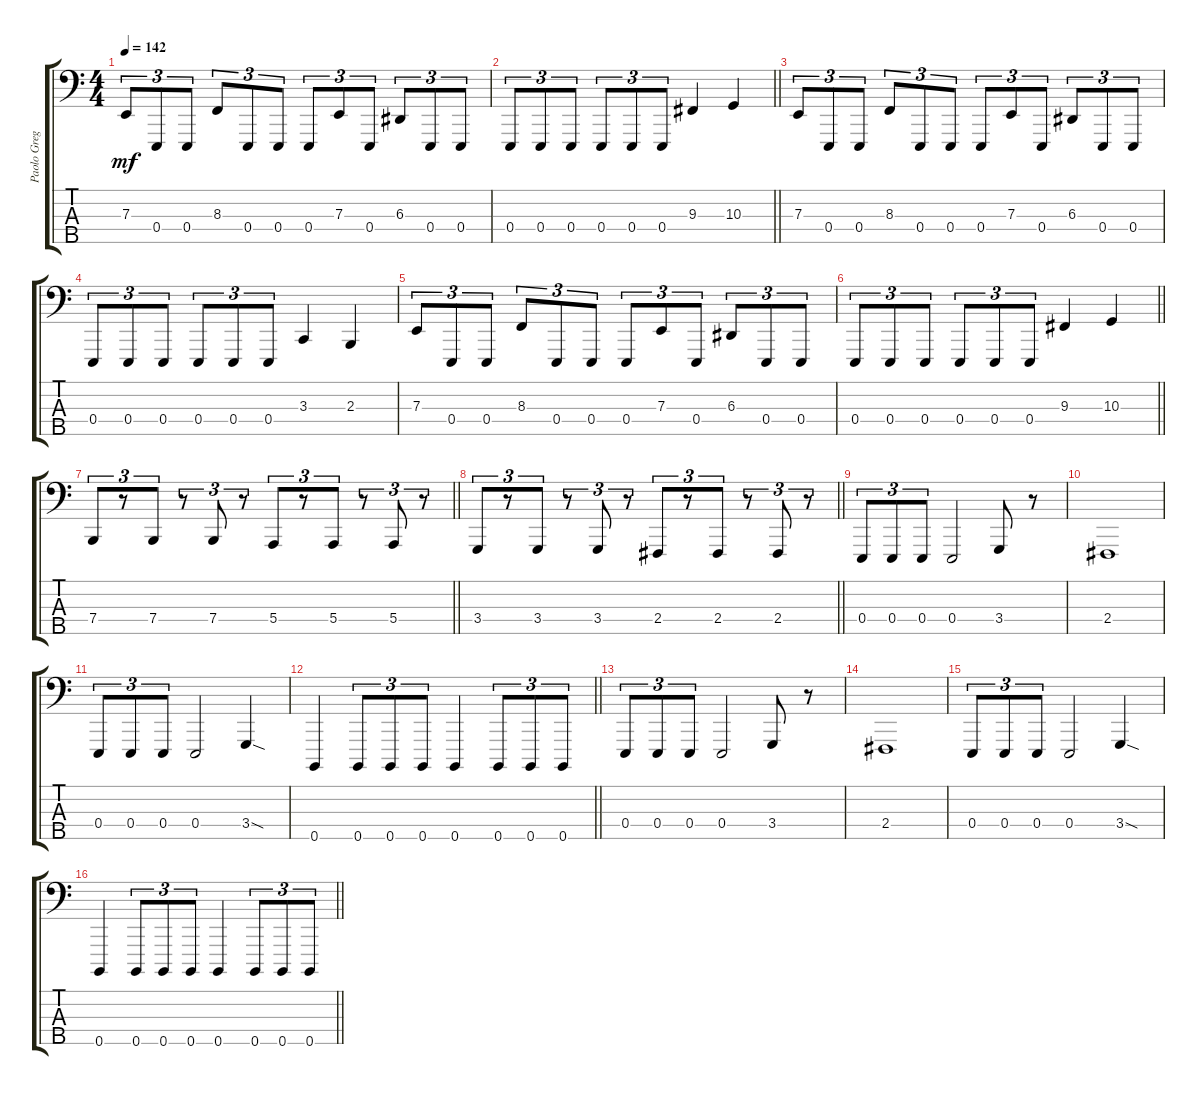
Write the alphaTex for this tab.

\track ("Paolo Gregoletto" "Paolo Greg") {instrument clavinet}
\staff {score tabs}
\tuning (G2 D2 A1 E1 B0) {hide}
\ts (4 4)
\tempo 142
\clef f4
\ks c
7.3.8{tu (3 2) dy mf} 0.4.8{tu (3 2)} 0.4.8{tu (3 2)} 8.3.8{tu (3 2)} 0.4.8{tu (3 2)} 0.4.8{tu (3 2)} 0.4.8{tu (3 2)} 7.3.8{tu (3 2)} 0.4.8{tu (3 2)} 6.3.8{tu (3 2)} 0.4.8{tu (3 2)} 0.4.8{tu (3 2)} |
\barLineRight lightlight
0.4.8{tu (3 2)} 0.4.8{tu (3 2)} 0.4.8{tu (3 2)} 0.4.8{tu (3 2)} 0.4.8{tu (3 2)} 0.4.8{tu (3 2)} 9.3.4 10.3.4 |
7.3.8{tu (3 2)} 0.4.8{tu (3 2)} 0.4.8{tu (3 2)} 8.3.8{tu (3 2)} 0.4.8{tu (3 2)} 0.4.8{tu (3 2)} 0.4.8{tu (3 2)} 7.3.8{tu (3 2)} 0.4.8{tu (3 2)} 6.3.8{tu (3 2)} 0.4.8{tu (3 2)} 0.4.8{tu (3 2)} |
0.4.8{tu (3 2)} 0.4.8{tu (3 2)} 0.4.8{tu (3 2)} 0.4.8{tu (3 2)} 0.4.8{tu (3 2)} 0.4.8{tu (3 2)} 3.3.4 2.3.4 |
7.3.8{tu (3 2)} 0.4.8{tu (3 2)} 0.4.8{tu (3 2)} 8.3.8{tu (3 2)} 0.4.8{tu (3 2)} 0.4.8{tu (3 2)} 0.4.8{tu (3 2)} 7.3.8{tu (3 2)} 0.4.8{tu (3 2)} 6.3.8{tu (3 2)} 0.4.8{tu (3 2)} 0.4.8{tu (3 2)} |
\barLineRight lightlight
0.4.8{tu (3 2)} 0.4.8{tu (3 2)} 0.4.8{tu (3 2)} 0.4.8{tu (3 2)} 0.4.8{tu (3 2)} 0.4.8{tu (3 2)} 9.3.4 10.3.4 |
\section ("" "")
\barLineRight lightlight
7.4.8{tu (3 2)} r.8{tu (3 2)} 7.4.8{tu (3 2)} r.8{tu (3 2)} 7.4.8{tu (3 2)} r.8{tu (3 2)} 5.4.8{tu (3 2)} r.8{tu (3 2)} 5.4.8{tu (3 2)} r.8{tu (3 2)} 5.4.8{tu (3 2)} r.8{tu (3 2)} |
\barLineRight lightlight
3.4.8{tu (3 2)} r.8{tu (3 2)} 3.4.8{tu (3 2)} r.8{tu (3 2)} 3.4.8{tu (3 2)} r.8{tu (3 2)} 2.4.8{tu (3 2)} r.8{tu (3 2)} 2.4.8{tu (3 2)} r.8{tu (3 2)} 2.4.8{tu (3 2)} r.8{tu (3 2)} |
\section ("" "")
0.4.8{tu (3 2)} 0.4.8{tu (3 2)} 0.4.8{tu (3 2)} 0.4.2 3.4.8 r.8 |
2.4.1 |
0.4.8{tu (3 2)} 0.4.8{tu (3 2)} 0.4.8{tu (3 2)} 0.4.2 3.4{sod}.4 |
\barLineRight lightlight
0.5.4 0.5.8{tu (3 2)} 0.5.8{tu (3 2)} 0.5.8{tu (3 2)} 0.5.4 0.5.8{tu (3 2)} 0.5.8{tu (3 2)} 0.5.8{tu (3 2)} |
0.4.8{tu (3 2)} 0.4.8{tu (3 2)} 0.4.8{tu (3 2)} 0.4.2 3.4.8 r.8 |
2.4.1 |
0.4.8{tu (3 2)} 0.4.8{tu (3 2)} 0.4.8{tu (3 2)} 0.4.2 3.4{sod}.4 |
\barLineRight lightlight
0.5.4 0.5.8{tu (3 2)} 0.5.8{tu (3 2)} 0.5.8{tu (3 2)} 0.5.4 0.5.8{tu (3 2)} 0.5.8{tu (3 2)} 0.5.8{tu (3 2)}
